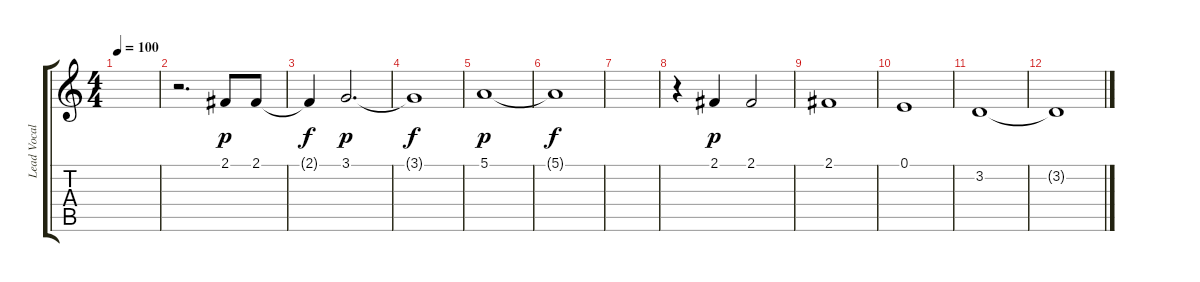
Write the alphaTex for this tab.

\track ("Lead Vocal" "Lead Vocal") {instrument pad4choir}
\staff {score tabs}
\tuning (E4 B3 G3 D3 A2 E2) {hide}
\ts (4 4)
\tempo 100
\clef g2
\ks c
|
r.2{d} 2.1.8{dy p} 2.1.8 |
2.1{t}.4{dy f} 3.1.2{d dy p} |
3.1{t}.1{dy f} |
5.1.1{dy p} |
5.1{t}.1{dy f} |
|
r.4 2.1.4{dy p} 2.1.2 |
2.1.1 |
0.1.1 |
3.2.1 |
3.2{t}.1
